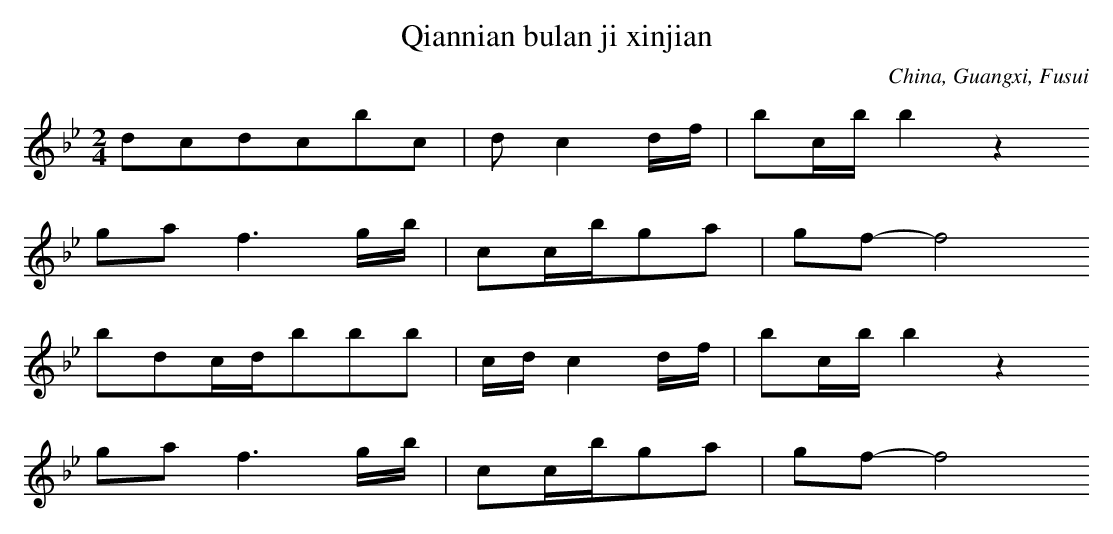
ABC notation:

X:1
T: Qiannian bulan ji xinjian
O: China, Guangxi, Fusui
M: 2/4
L: 1/16
K: Bb
d2c2d2c2b2c2 | d2c4df | b2cbb4z4
g2a2f6gb | c2cbg2a2 | g2f2-f8
b2d2cdb2b2b2 | cdc4df | b2cbb4z4
g2a2f6gb | c2cbg2a2 | g2f2-f8
